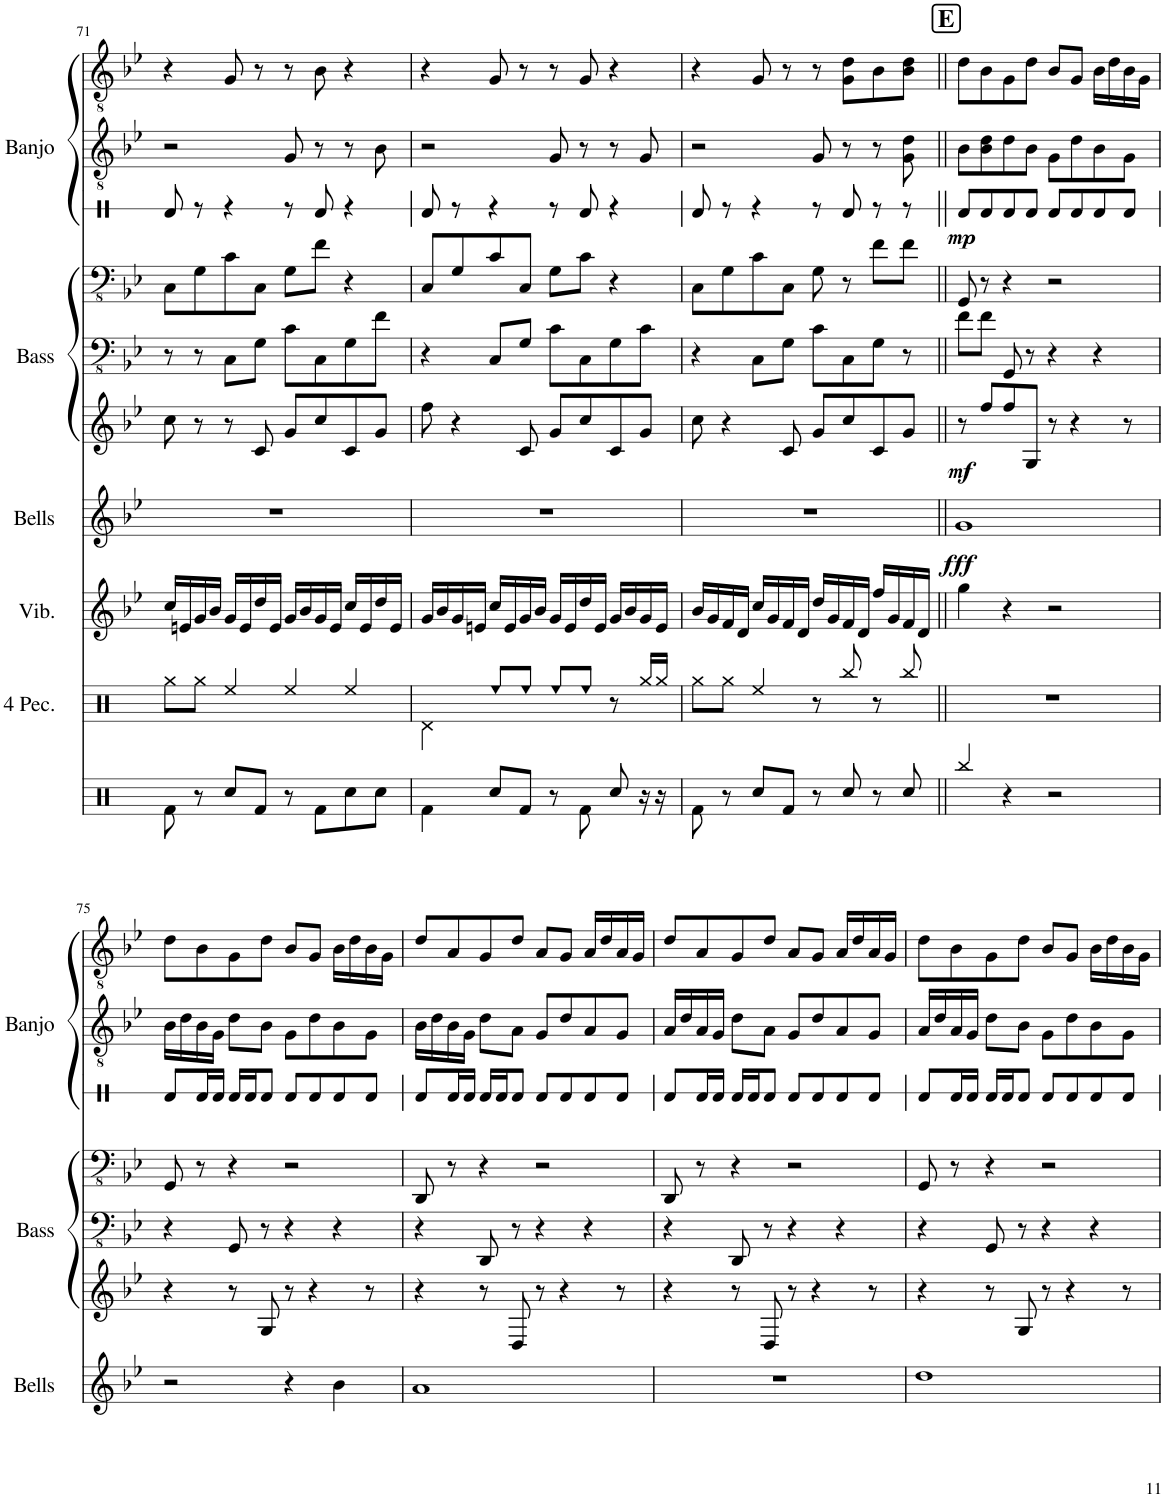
**kern	**kern	**dynam	**kern	**dynam	**kern	**kern	**kern	**kern
*part7	*part6	*part6	*part5	*part5	*part4	*part3	*part2	*part1
*staff7	*staff6	*staff6	*staff5	*staff5	*staff4	*staff3	*staff2	*staff1
*I"Vibraphone	*I"Tubular Bells	*	*I"Pitched Bongos	*	*I"Guitar 2	*I"Guitar 1	*I"Banjo 2	*I"Banjo 1
*I'Vib.	*I'Bells	*	*	*	*	*	*I'Banjo	*
!!LO:PB:g=z
*clefF4	*clefG2	*	*clefG2	*	*clefFv4	*clefFv4	*clefGv2	*clefGv2
*k[b-e-]	*k[b-e-]	*	*k[b-e-]	*	*k[b-e-]	*k[b-e-]	*k[b-e-]	*k[b-e-]
*M4/4	*M4/4	*	*M4/4	*	*M4/4	*M4/4	*M4/4	*M4/4
=71	=71	=71	=71	=71	=71	=71	=71	=71
16cc/LL	1r	.	8cc\	.	8r	8CC\L	2r	4r
16en/	.	.	.	.	.	.	.	.
16g/	.	.	8r	.	8r	8GG\	.	.
16b-/JJ	.	.	.	.	.	.	.	.
16g/LL	.	.	8r	.	8CC\L	8C\	.	8G/
16e/	.	.	.	.	.	.	.	.
16dd/	.	.	8c/	.	8GG\J	8CC\J	.	8r
16e/JJ	.	.	.	.	.	.	.	.
16g/LL	.	.	8g/L	.	8C\L	8GG\L	8G/	8r
16b-/	.	.	.	.	.	.	.	.
16g/	.	.	8cc/	.	8CC\	8F\J	8r	8B-\
16e/JJ	.	.	.	.	.	.	.	.
16cc/LL	.	.	8c/	.	8GG\	4r	8r	4r
16e/	.	.	.	.	.	.	.	.
16dd/	.	.	8g/J	.	8F\J	.	8B-\	.
16e/JJ	.	.	.	.	.	.	.	.
=72	=72	=72	=72	=72	=72	=72	=72	=72
16g/LL	1r	.	8ff\	.	4r	8CC/L	2r	4r
16b-/	.	.	.	.	.	.	.	.
16g/	.	.	4r	.	.	8GG/	.	.
16en/JJ	.	.	.	.	.	.	.	.
16cc/LL	.	.	.	.	8CC/L	8C/	.	8G/
16e/	.	.	.	.	.	.	.	.
16g/	.	.	8c/	.	8GG/J	8CC/J	.	8r
16b-/JJ	.	.	.	.	.	.	.	.
16g/LL	.	.	8g/L	.	8C\L	8GG\L	8G/	8r
16e/	.	.	.	.	.	.	.	.
16dd/	.	.	8cc/	.	8CC\	8C\J	8r	8G/
16e/JJ	.	.	.	.	.	.	.	.
16g/LL	.	.	8c/	.	8GG\	4r	8r	4r
16b-/	.	.	.	.	.	.	.	.
16g/	.	.	8g/J	.	8C\J	.	8G/	.
16e/JJ	.	.	.	.	.	.	.	.
=73	=73	=73	=73	=73	=73	=73	=73	=73
16b-/LL	1r	.	8cc\	.	4r	8CC\L	2r	4r
16g/	.	.	.	.	.	.	.	.
16f/	.	.	4r	.	.	8GG\	.	.
16d/JJ	.	.	.	.	.	.	.	.
16cc/LL	.	.	.	.	8CC\L	8C\	.	8G/
16g/	.	.	.	.	.	.	.	.
16f/	.	.	8c/	.	8GG\J	8CC\J	.	8r
16d/JJ	.	.	.	.	.	.	.	.
16dd/LL	.	.	8g/L	.	8C\L	8GG\	8G/	8r
16g/	.	.	.	.	.	.	.	.
16f/	.	.	8cc/	.	8CC\	8r	8r	8G\ 8d\L
16d/JJ	.	.	.	.	.	.	.	.
16ff/LL	.	.	8c/	.	8GG\J	8F\L	8r	8B-\
16g/	.	.	.	.	.	.	.	.
16f/	.	.	8g/J	.	8r	8F\J	8G\ 8d\	8B-\ 8d\J
16d/JJ	.	.	.	.	.	.	.	.
!!LO:REH:place=s1:a:B:cj:fs=14:t=E
=74||	=74||	=74||	=74||	=74||	=74||	=74||	=74||	=74||
!	!	!LO:DY:b	!	!LO:DY:b	!	!	!	!
4gg\	1g	fff	8r	mf	8F\L	8GGG/	8B-\L	8d\L
.	.	.	8ff/L	.	8F\J	8r	8B-\ 8d\	8B-\
4r	.	.	8ff/	.	8GGG/	4r	8d\	8G\
.	.	.	8G/J	.	8r	.	8B-\J	8d\J
2r	.	.	8r	.	4r	2r	8G\L	8B-/L
.	.	.	4r	.	.	.	8d\	8G/J
.	.	.	.	.	4r	.	8B-\	16B-\LL
.	.	.	.	.	.	.	.	16d\
.	.	.	8r	.	.	.	8G\J	16B-\
.	.	.	.	.	.	.	.	16G\JJ
!!LO:LB:g=z
=75	=75	=75	=75	=75	=75	=75	=75	=75
1r	2r	.	4r	.	4r	8GGG/	16B-\LL	8d\L
.	.	.	.	.	.	.	16d\	.
.	.	.	.	.	.	8r	16B-\	8B-\
.	.	.	.	.	.	.	16G\JJ	.
.	.	.	8r	.	8GGG/	4r	8d\L	8G\
.	.	.	8G/	.	8r	.	8B-\J	8d\J
.	4r	.	8r	.	4r	2r	8G\L	8B-/L
.	.	.	4r	.	.	.	8d\	8G/J
.	4b-\	.	.	.	4r	.	8B-\	16B-\LL
.	.	.	.	.	.	.	.	16d\
.	.	.	8r	.	.	.	8G\J	16B-\
.	.	.	.	.	.	.	.	16G\JJ
=76	=76	=76	=76	=76	=76	=76	=76	=76
1r	1a	.	4r	.	4r	8DDD/	16B-\LL	8d/L
.	.	.	.	.	.	.	16d\	.
.	.	.	.	.	.	8r	16B-\	8A/
.	.	.	.	.	.	.	16G\JJ	.
.	.	.	8r	.	8DDD/	4r	8d\L	8G/
.	.	.	8D/	.	8r	.	8A\J	8d/J
.	.	.	8r	.	4r	2r	8G/L	8A/L
.	.	.	4r	.	.	.	8d/	8G/J
.	.	.	.	.	4r	.	8A/	16A/LL
.	.	.	.	.	.	.	.	16d/
.	.	.	8r	.	.	.	8G/J	16A/
.	.	.	.	.	.	.	.	16G/JJ
=77	=77	=77	=77	=77	=77	=77	=77	=77
1r	1r	.	4r	.	4r	8DDD/	16A/LL	8d/L
.	.	.	.	.	.	.	16d/	.
.	.	.	.	.	.	8r	16A/	8A/
.	.	.	.	.	.	.	16G/JJ	.
.	.	.	8r	.	8DDD/	4r	8d\L	8G/
.	.	.	8D/	.	8r	.	8A\J	8d/J
.	.	.	8r	.	4r	2r	8G/L	8A/L
.	.	.	4r	.	.	.	8d/	8G/J
.	.	.	.	.	4r	.	8A/	16A/LL
.	.	.	.	.	.	.	.	16d/
.	.	.	8r	.	.	.	8G/J	16A/
.	.	.	.	.	.	.	.	16G/JJ
=78	=78	=78	=78	=78	=78	=78	=78	=78
1r	1dd	.	4r	.	4r	8GGG/	16A/LL	8d\L
.	.	.	.	.	.	.	16d/	.
.	.	.	.	.	.	8r	16A/	8B-\
.	.	.	.	.	.	.	16G/JJ	.
.	.	.	8r	.	8GGG/	4r	8d\L	8G\
.	.	.	8G/	.	8r	.	8B-\J	8d\J
.	.	.	8r	.	4r	2r	8G\L	8B-/L
.	.	.	4r	.	.	.	8d\	8G/J
.	.	.	.	.	4r	.	8B-\	16B-\LL
.	.	.	.	.	.	.	.	16d\
.	.	.	8r	.	.	.	8G\J	16B-\
.	.	.	.	.	.	.	.	16G\JJ
=	=	=	=	=	=	=	=	=
*-	*-	*-	*-	*-	*-	*-	*-	*-
